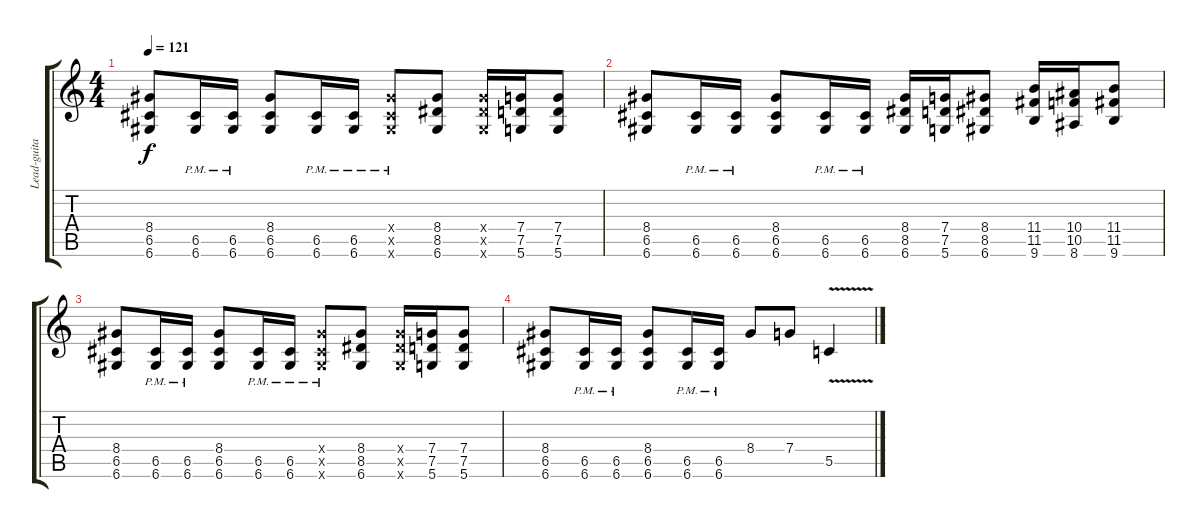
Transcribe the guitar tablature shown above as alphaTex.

\track ("Lead-guitar - Galder" "Lead-guita") {instrument distortionguitar}
\staff {score tabs}
\tuning (D4 A3 F3 C3 G2 D2) {hide}
\ts (4 4)
\tempo 121
\clef g2
\ks c
(8.4 6.5 6.6).8{dy f} (6.5{pm} 6.6{pm}).16 (6.5{pm} 6.6{pm}).16 (8.4 6.5 6.6).8 (6.5{pm} 6.6{pm}).16 (6.5{pm} 6.6{pm}).16 (8.4{pm x} 6.5{pm x} 6.6{pm x}).8 (8.4 8.5 6.6).8 (8.4{x} 8.5{x} 6.6{x}).16 (7.4 7.5 5.6).16 (7.4 7.5 5.6).8 |
(8.4 6.5 6.6).8 (6.5{pm} 6.6{pm}).16 (6.5{pm} 6.6{pm}).16 (8.4 6.5 6.6).8 (6.5{pm} 6.6{pm}).16 (6.5{pm} 6.6{pm}).16 (8.4 8.5 6.6).16 (7.4 7.5 5.6).16 (8.4 8.5 6.6).8 (11.4 11.5 9.6).16 (10.4 10.5 8.6).16 (11.4 11.5 9.6).8 |
(8.4 6.5 6.6).8 (6.5{pm} 6.6{pm}).16 (6.5{pm} 6.6{pm}).16 (8.4 6.5 6.6).8 (6.5{pm} 6.6{pm}).16 (6.5{pm} 6.6{pm}).16 (8.4{pm x} 6.5{pm x} 6.6{pm x}).8 (8.4 8.5 6.6).8 (8.4{x} 8.5{x} 6.6{x}).16 (7.4 7.5 5.6).16 (7.4 7.5 5.6).8 |
(8.4 6.5 6.6).8 (6.5{pm} 6.6{pm}).16 (6.5{pm} 6.6{pm}).16 (8.4 6.5 6.6).8 (6.5{pm} 6.6{pm}).16 (6.5{pm} 6.6{pm}).16 8.4.8 7.4.8 5.5{v}.4
